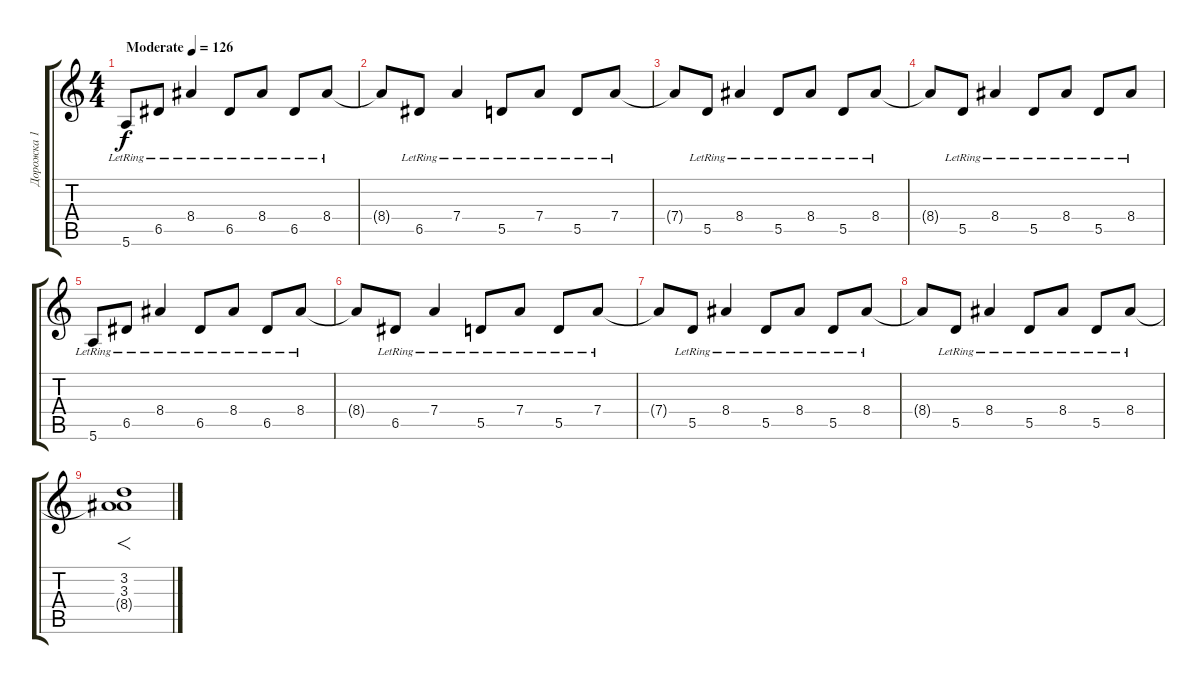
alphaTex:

\track ("Дорожка 1" "Дорожка 1") {instrument electricguitarclean}
\staff {score tabs}
\tuning (E4 B3 G3 D3 A2 E2) {hide}
\ts (4 4)
\tempo (126 "Moderate")
\clef g2
\ks c
5.6{lr}.8{dy f instrument electricguitarclean} 6.5{lr}.8 8.4{lr}.4 6.5{lr}.8 8.4{lr}.8 6.5{lr}.8 8.4{lr}.8 |
8.4{t}.8 6.5{lr}.8 7.4{lr}.4 5.5{lr}.8 7.4{lr}.8 5.5{lr}.8 7.4{lr}.8 |
7.4{t}.8 5.5{lr}.8 8.4{lr}.4 5.5{lr}.8 8.4{lr}.8 5.5{lr}.8 8.4{lr}.8 |
8.4{t}.8 5.5{lr}.8 8.4{lr}.4 5.5{lr}.8 8.4{lr}.8 5.5{lr}.8 8.4{lr}.8 |
5.6{lr}.8 6.5{lr}.8 8.4{lr}.4 6.5{lr}.8 8.4{lr}.8 6.5{lr}.8 8.4{lr}.8 |
8.4{t}.8 6.5{lr}.8 7.4{lr}.4 5.5{lr}.8 7.4{lr}.8 5.5{lr}.8 7.4{lr}.8 |
7.4{t}.8 5.5{lr}.8 8.4{lr}.4 5.5{lr}.8 8.4{lr}.8 5.5{lr}.8 8.4{lr}.8 |
8.4{t}.8 5.5{lr}.8 8.4{lr}.4 5.5{lr}.8 8.4{lr}.8 5.5{lr}.8 8.4{lr}.8 |
(3.2 3.3 8.4{t}).1{f}
